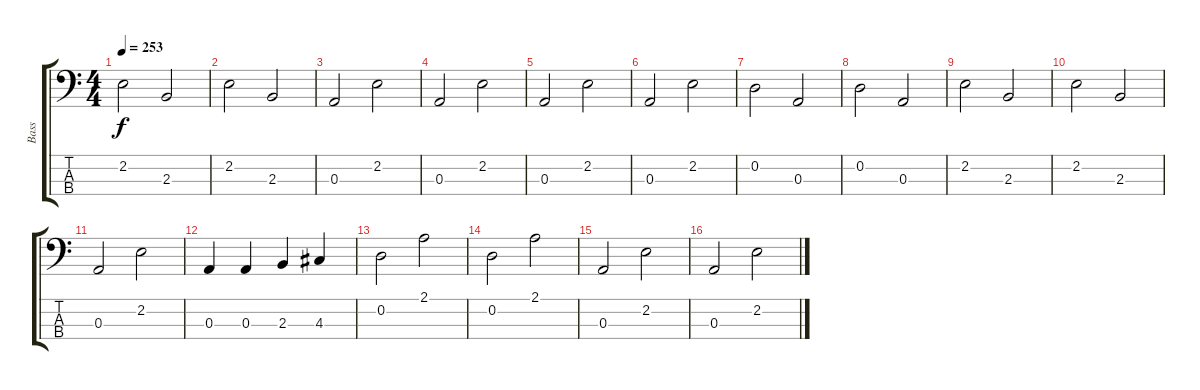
\track ("Bass" "Bass") {instrument electricbassfinger}
\staff {score tabs}
\tuning (G2 D2 A1 E1) {hide}
\ts (4 4)
\tempo 253
\clef f4
\ks c
2.2.2{dy f} 2.3.2 |
2.2.2 2.3.2 |
0.3.2 2.2.2 |
0.3.2 2.2.2 |
0.3.2 2.2.2 |
0.3.2 2.2.2 |
0.2.2 0.3.2 |
0.2.2 0.3.2 |
2.2.2 2.3.2 |
2.2.2 2.3.2 |
0.3.2 2.2.2 |
0.3.4 0.3.4 2.3.4 4.3.4 |
0.2.2 2.1.2 |
0.2.2 2.1.2 |
0.3.2 2.2.2 |
0.3.2 2.2.2
